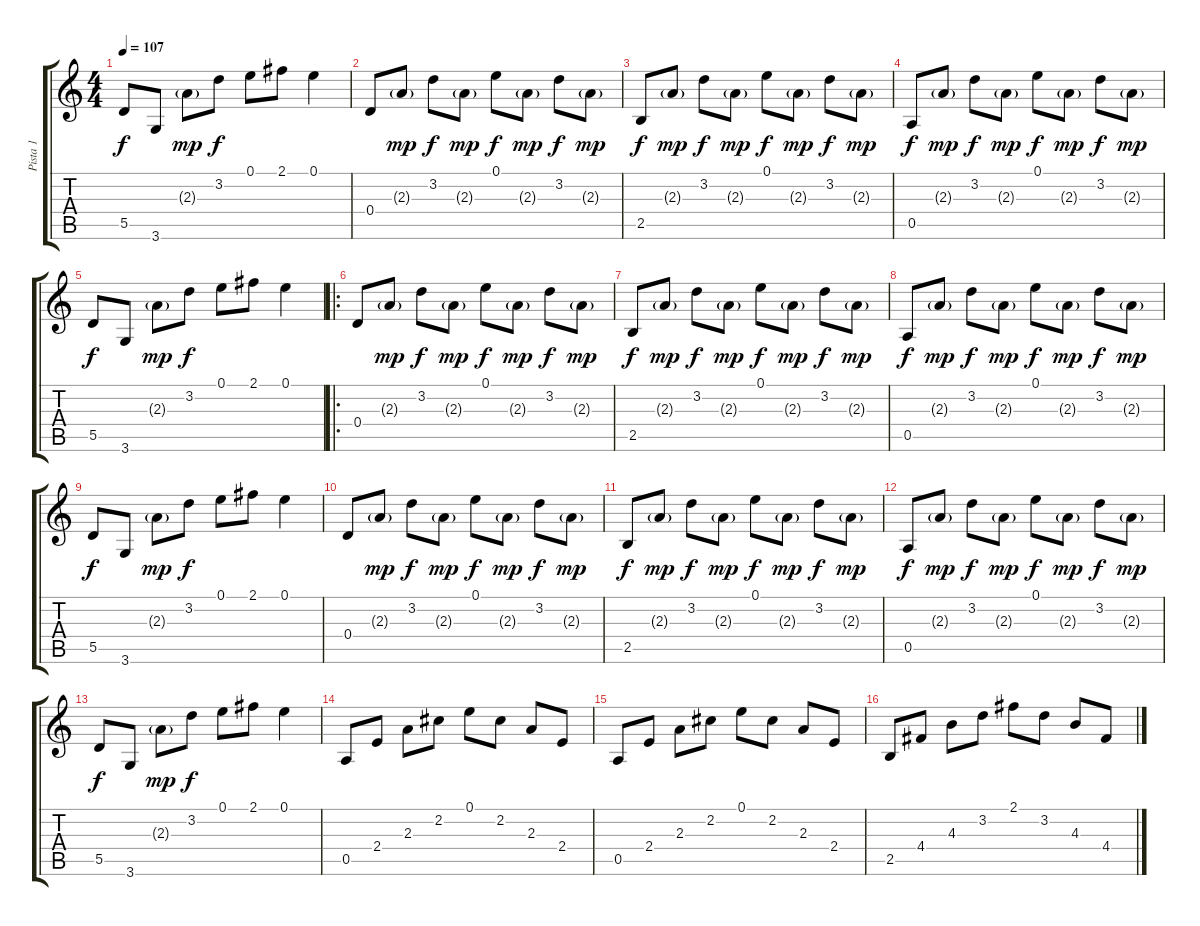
\track ("Pista 1" "Pista 1") {instrument overdrivenguitar}
\staff {score tabs}
\tuning (E4 B3 G3 D3 A2 E2) {hide}
\ts (4 4)
\tempo 107
\clef g2
\ks c
5.5.8{dy f} 3.6.8 2.3{g}.8{dy mp} 3.2.8{dy f} 0.1.8 2.1.8 0.1.4 |
0.4.8 2.3{g}.8{dy mp} 3.2.8{dy f} 2.3{g}.8{dy mp} 0.1.8{dy f} 2.3{g}.8{dy mp} 3.2.8{dy f} 2.3{g}.8{dy mp} |
2.5.8{dy f} 2.3{g}.8{dy mp} 3.2.8{dy f} 2.3{g}.8{dy mp} 0.1.8{dy f} 2.3{g}.8{dy mp} 3.2.8{dy f} 2.3{g}.8{dy mp} |
0.5.8{dy f} 2.3{g}.8{dy mp} 3.2.8{dy f} 2.3{g}.8{dy mp} 0.1.8{dy f} 2.3{g}.8{dy mp} 3.2.8{dy f} 2.3{g}.8{dy mp} |
5.5.8{dy f} 3.6.8 2.3{g}.8{dy mp} 3.2.8{dy f} 0.1.8 2.1.8 0.1.4 |
\ro
0.4.8 2.3{g}.8{dy mp} 3.2.8{dy f} 2.3{g}.8{dy mp} 0.1.8{dy f} 2.3{g}.8{dy mp} 3.2.8{dy f} 2.3{g}.8{dy mp} |
2.5.8{dy f} 2.3{g}.8{dy mp} 3.2.8{dy f} 2.3{g}.8{dy mp} 0.1.8{dy f} 2.3{g}.8{dy mp} 3.2.8{dy f} 2.3{g}.8{dy mp} |
0.5.8{dy f} 2.3{g}.8{dy mp} 3.2.8{dy f} 2.3{g}.8{dy mp} 0.1.8{dy f} 2.3{g}.8{dy mp} 3.2.8{dy f} 2.3{g}.8{dy mp} |
5.5.8{dy f} 3.6.8 2.3{g}.8{dy mp} 3.2.8{dy f} 0.1.8 2.1.8 0.1.4 |
0.4.8 2.3{g}.8{dy mp} 3.2.8{dy f} 2.3{g}.8{dy mp} 0.1.8{dy f} 2.3{g}.8{dy mp} 3.2.8{dy f} 2.3{g}.8{dy mp} |
2.5.8{dy f} 2.3{g}.8{dy mp} 3.2.8{dy f} 2.3{g}.8{dy mp} 0.1.8{dy f} 2.3{g}.8{dy mp} 3.2.8{dy f} 2.3{g}.8{dy mp} |
0.5.8{dy f} 2.3{g}.8{dy mp} 3.2.8{dy f} 2.3{g}.8{dy mp} 0.1.8{dy f} 2.3{g}.8{dy mp} 3.2.8{dy f} 2.3{g}.8{dy mp} |
5.5.8{dy f} 3.6.8 2.3{g}.8{dy mp} 3.2.8{dy f} 0.1.8 2.1.8 0.1.4 |
0.5.8 2.4.8 2.3.8 2.2.8 0.1.8 2.2.8 2.3.8 2.4.8 |
0.5.8 2.4.8 2.3.8 2.2.8 0.1.8 2.2.8 2.3.8 2.4.8 |
2.5.8 4.4.8 4.3.8 3.2.8 2.1.8 3.2.8 4.3.8 4.4.8
